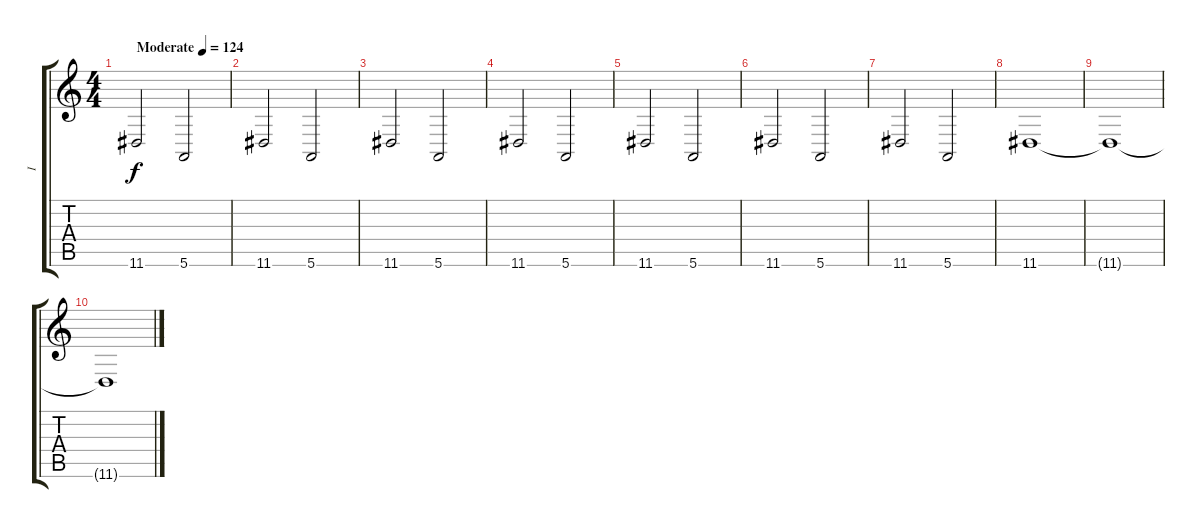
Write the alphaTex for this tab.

\track ("I" "I") {instrument choiraahs}
\staff {score tabs}
\tuning (E4 B3 G3 D3 A2 E2) {hide}
\ts (4 4)
\tempo (124 "Moderate")
\clef g2
\ks c
11.6.2{dy f instrument choiraahs} 5.6.2 |
11.6.2 5.6.2 |
11.6.2 5.6.2 |
11.6.2 5.6.2 |
11.6.2 5.6.2 |
11.6.2 5.6.2 |
11.6.2 5.6.2 |
11.6.1{volume 13} |
11.6{t}.1 |
11.6{t}.1
